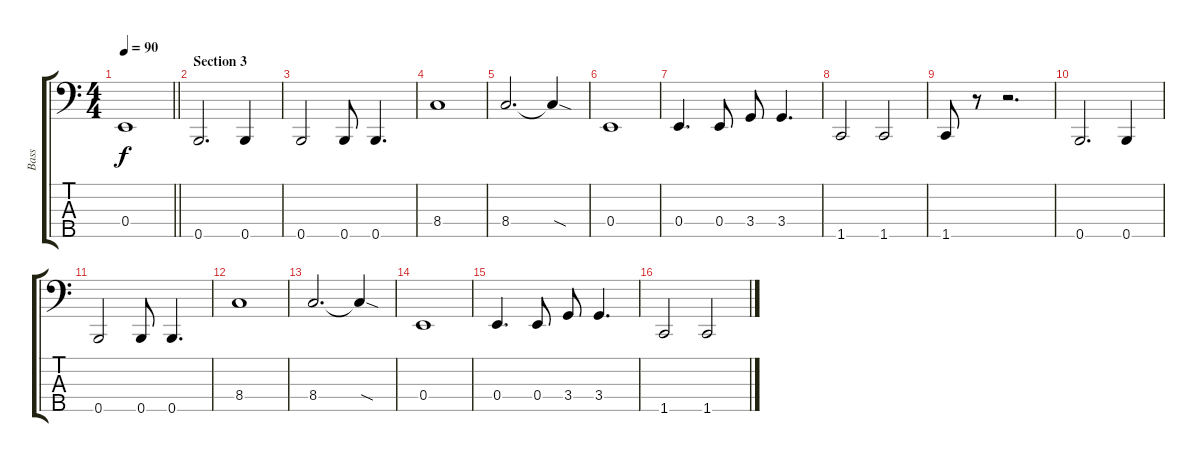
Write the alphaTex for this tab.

\track ("Bass" "Bass") {instrument electricbasspick}
\staff {score tabs}
\tuning (G2 D2 A1 E1 B0) {hide}
\ts (4 4)
\tempo 90
\clef f4
\barLineRight lightlight
\ks c
0.4.1{dy f} |
\section ("" "Section 3")
0.5.2{d} 0.5.4 |
0.5.2 0.5.8 0.5.4{d} |
8.4.1 |
8.4.2{d} 8.4{sod t}.4 |
0.4.1 |
0.4.4{d} 0.4.8 3.4.8 3.4.4{d} |
1.5.2 1.5.2 |
1.5.8 r.8 r.2{d} |
0.5.2{d} 0.5.4 |
0.5.2 0.5.8 0.5.4{d} |
8.4.1 |
8.4.2{d} 8.4{sod t}.4 |
0.4.1 |
0.4.4{d} 0.4.8 3.4.8 3.4.4{d} |
1.5.2 1.5.2
